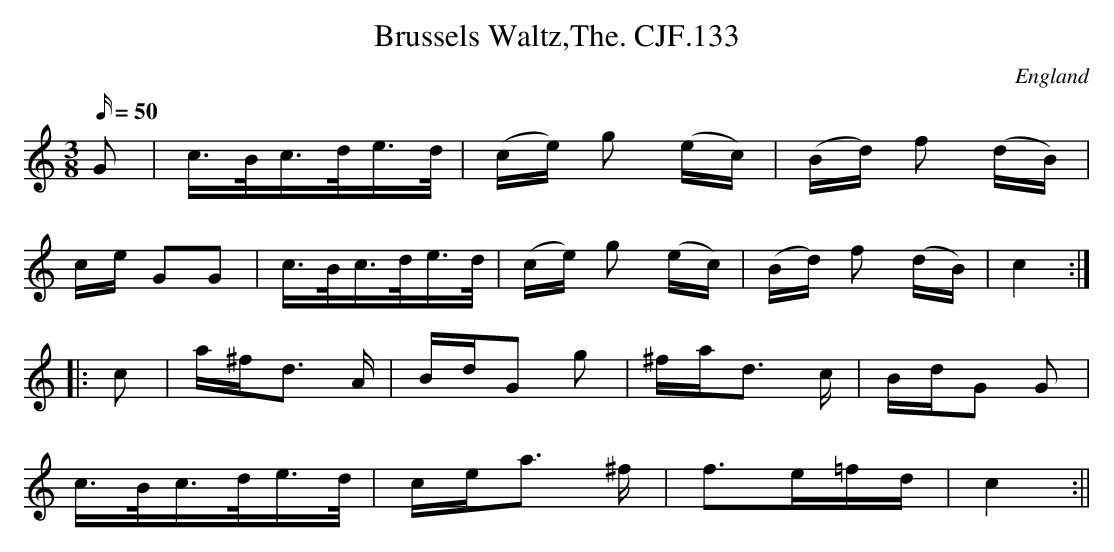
X:1
T:Brussels Waltz,The. CJF.133
M:3/8
L:1/16
Q:50
O:England
K:C
G2|c>Bc>de>d|(ce) g2 (ec)|(Bd) f2 (dB)|!\
ce G2G2|c>Bc>de>d|(ce) g2 (ec)|(Bd) f2 (dB)|c4:||:!
c2|a^fd3 A|BdG2 g2|^fad3 c|BdG2 G2|!\
c>Bc>de>d|cea3 ^f|f3e=fd|c4:||
